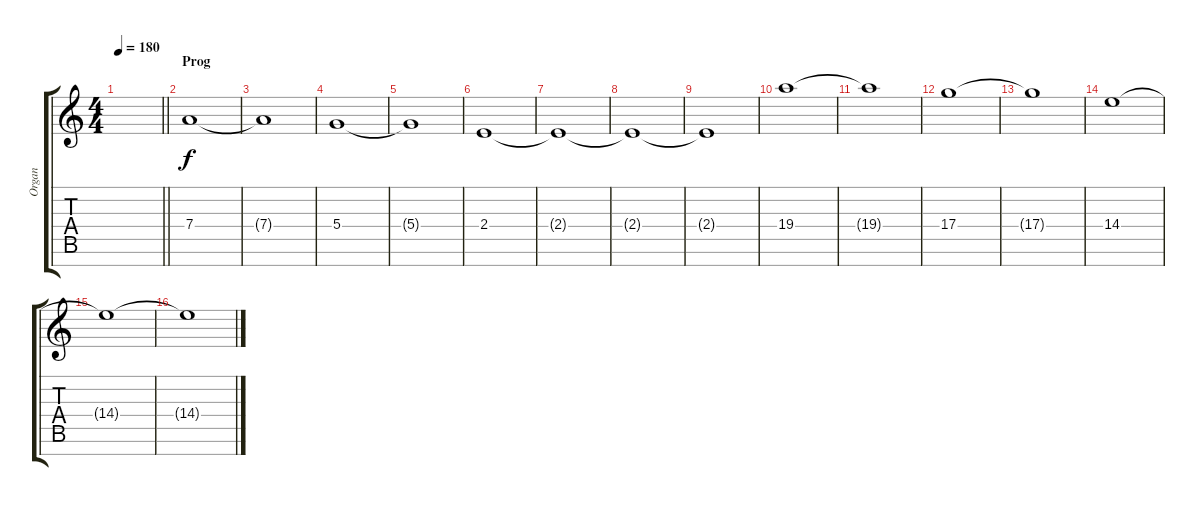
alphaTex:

\track ("Organ" "Organ") {instrument rockorgan}
\staff {score tabs}
\tuning (E5 B4 G4 D4 A3 E3 A2) {hide}
\ts (4 4)
\tempo 180
\clef g2
\barLineRight lightlight
\ks c
|
\section ("" "Prog")
7.4.1 |
7.4{t}.1 |
5.4.1 |
5.4{t}.1 |
2.4.1 |
2.4{t}.1 |
2.4{t}.1 |
2.4{t}.1 |
19.4.1 |
19.4{t}.1 |
17.4.1 |
17.4{t}.1 |
14.4.1 |
14.4{t}.1 |
14.4{t}.1
